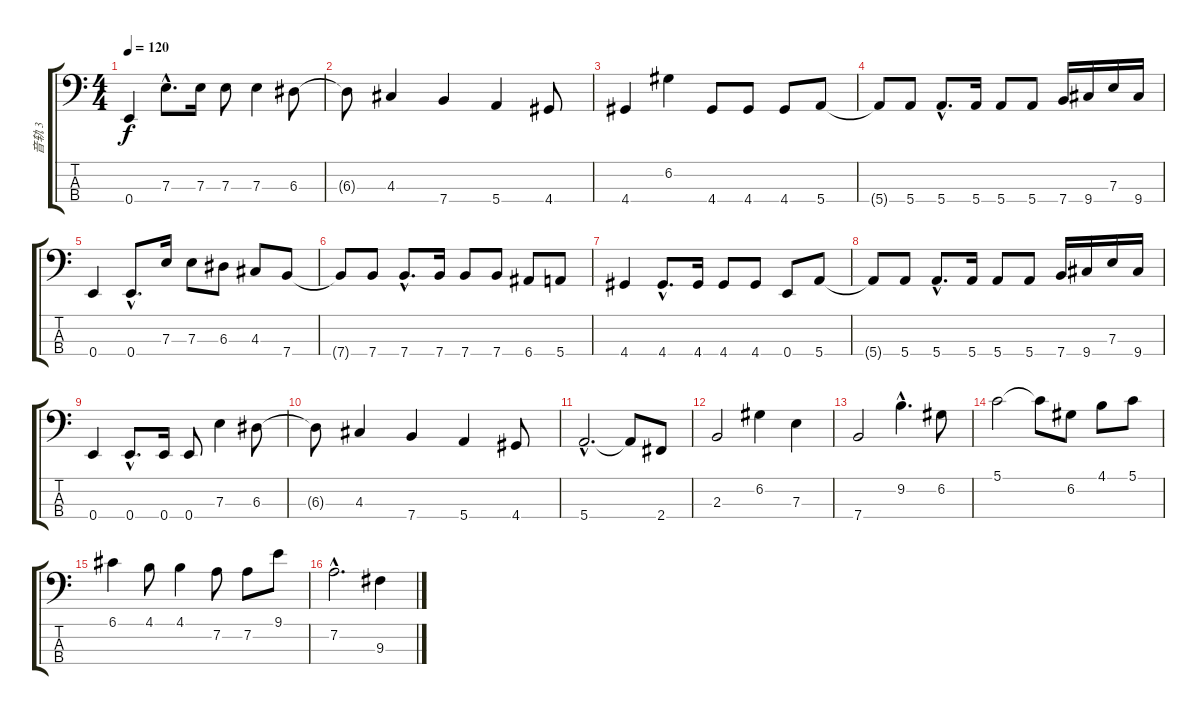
\track ("音轨 3" "音轨 3") {instrument electricbassfinger}
\staff {score tabs}
\tuning (G2 D2 A1 E1) {hide}
\ts (4 4)
\tempo 120
\clef f4
\ks c
0.4.4{dy f} 7.3{hac}.8{d} 7.3.16 7.3.8 7.3.4 6.3.8 |
6.3{t}.8 4.3.4 7.4.4 5.4.4 4.4.8 |
4.4.4 6.2.4 4.4.8 4.4.8 4.4.8 5.4.8 |
5.4{t}.8 5.4.8 5.4{hac}.8{d} 5.4.16 5.4.8 5.4.8 7.4.16 9.4.16 7.3.16 9.4.16 |
0.4.4 0.4{hac}.8{d} 7.3.16 7.3.8 6.3.8 4.3.8 7.4.8 |
7.4{t}.8 7.4.8 7.4{hac}.8{d} 7.4.16 7.4.8 7.4.8 6.4.8 5.4.8 |
4.4.4 4.4{hac}.8{d} 4.4.16 4.4.8 4.4.8 0.4.8 5.4.8 |
5.4{t}.8 5.4.8 5.4{hac}.8{d} 5.4.16 5.4.8 5.4.8 7.4.16 9.4.16 7.3.16 9.4.16 |
0.4.4 0.4{hac}.8{d} 0.4.16 0.4.8 7.3.4 6.3.8 |
6.3{t}.8 4.3.4 7.4.4 5.4.4 4.4.8 |
5.4{hac}.2{d} 5.4{t}.8 2.4.8 |
2.3.2 6.2.4 7.3.4 |
7.4.2 9.2{hac}.4{d} 6.2.8 |
5.1.2 5.1{t}.8 6.2.8 4.1.8 5.1.8 |
6.1.4 4.1.8 4.1.4 7.2.8 7.2.8 9.1.8 |
7.2{hac}.2{d} 9.3.4
